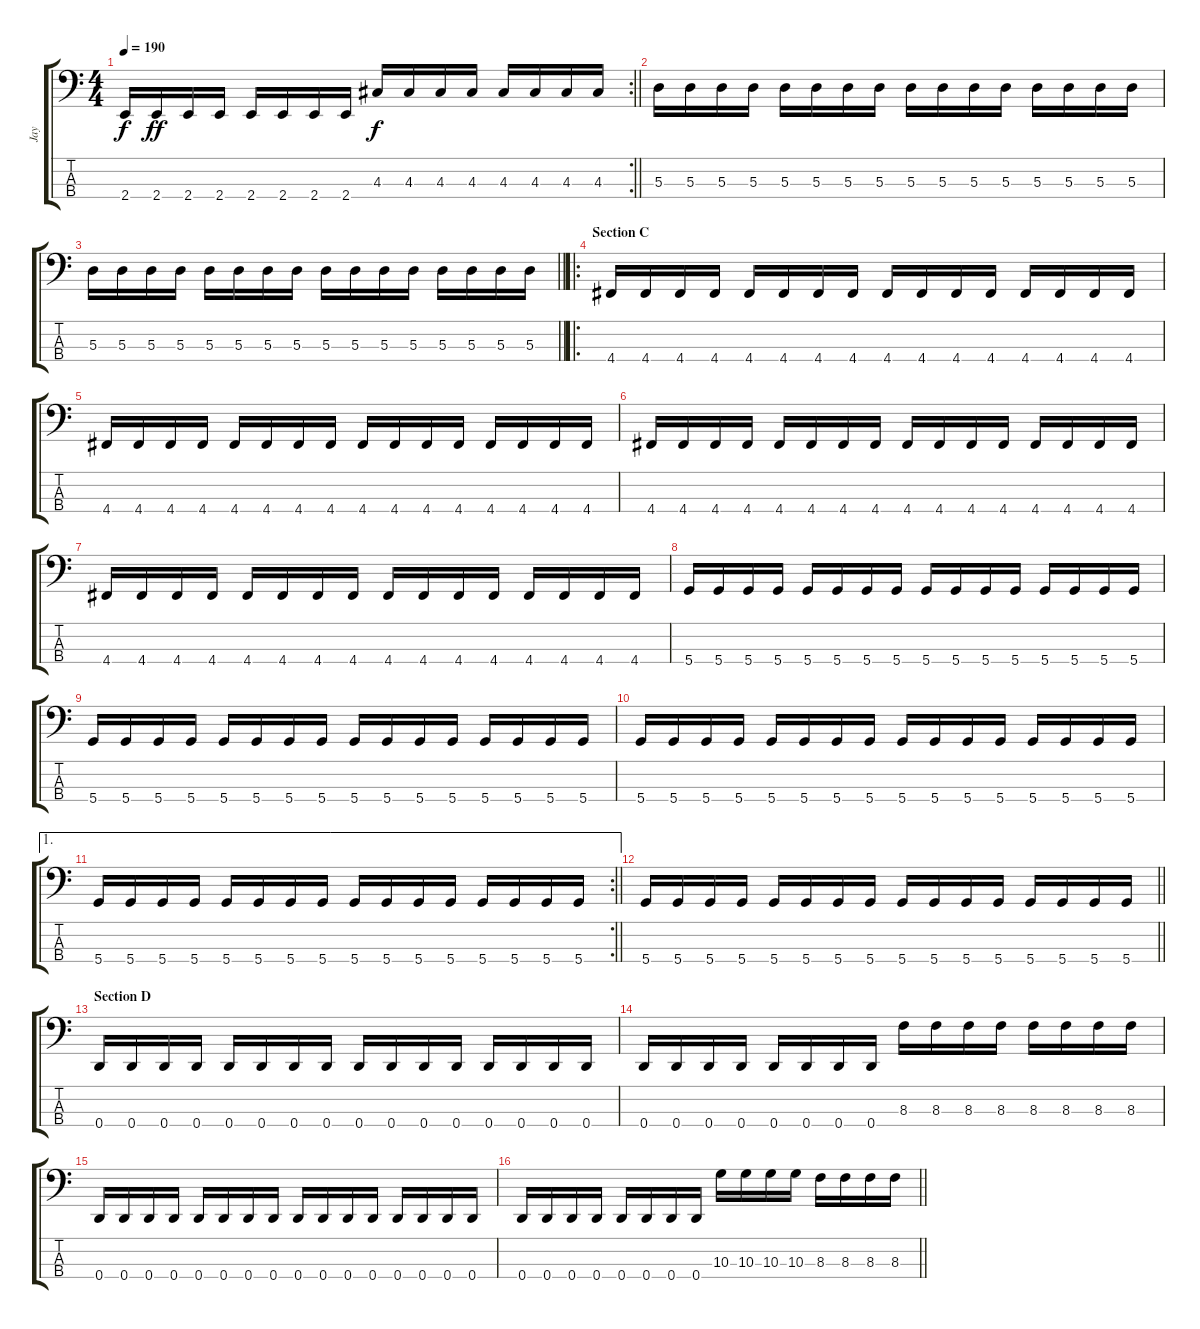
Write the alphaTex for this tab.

\track ("Jay" "Jay") {instrument electricbasspick}
\staff {score tabs}
\tuning (G2 D2 A1 D1) {hide}
\rc 2
\ts (4 4)
\tempo 190
\clef f4
\barLineRight lightlight
\ks c
2.4.16{dy f} 2.4.16{dy ff} 2.4.16 2.4.16 2.4.16 2.4.16 2.4.16 2.4.16 4.3.16{dy f} 4.3.16 4.3.16 4.3.16 4.3.16 4.3.16 4.3.16 4.3.16 |
5.3.16 5.3.16 5.3.16 5.3.16 5.3.16 5.3.16 5.3.16 5.3.16 5.3.16 5.3.16 5.3.16 5.3.16 5.3.16 5.3.16 5.3.16 5.3.16 |
\barLineRight lightlight
5.3.16 5.3.16 5.3.16 5.3.16 5.3.16 5.3.16 5.3.16 5.3.16 5.3.16 5.3.16 5.3.16 5.3.16 5.3.16 5.3.16 5.3.16 5.3.16 |
\ro
\section ("" "Section C")
4.4.16 4.4.16 4.4.16 4.4.16 4.4.16 4.4.16 4.4.16 4.4.16 4.4.16 4.4.16 4.4.16 4.4.16 4.4.16 4.4.16 4.4.16 4.4.16 |
4.4.16 4.4.16 4.4.16 4.4.16 4.4.16 4.4.16 4.4.16 4.4.16 4.4.16 4.4.16 4.4.16 4.4.16 4.4.16 4.4.16 4.4.16 4.4.16 |
4.4.16 4.4.16 4.4.16 4.4.16 4.4.16 4.4.16 4.4.16 4.4.16 4.4.16 4.4.16 4.4.16 4.4.16 4.4.16 4.4.16 4.4.16 4.4.16 |
4.4.16 4.4.16 4.4.16 4.4.16 4.4.16 4.4.16 4.4.16 4.4.16 4.4.16 4.4.16 4.4.16 4.4.16 4.4.16 4.4.16 4.4.16 4.4.16 |
5.4.16 5.4.16 5.4.16 5.4.16 5.4.16 5.4.16 5.4.16 5.4.16 5.4.16 5.4.16 5.4.16 5.4.16 5.4.16 5.4.16 5.4.16 5.4.16 |
5.4.16 5.4.16 5.4.16 5.4.16 5.4.16 5.4.16 5.4.16 5.4.16 5.4.16 5.4.16 5.4.16 5.4.16 5.4.16 5.4.16 5.4.16 5.4.16 |
5.4.16 5.4.16 5.4.16 5.4.16 5.4.16 5.4.16 5.4.16 5.4.16 5.4.16 5.4.16 5.4.16 5.4.16 5.4.16 5.4.16 5.4.16 5.4.16 |
\ae 1
\rc 2
\barLineRight lightlight
5.4.16 5.4.16 5.4.16 5.4.16 5.4.16 5.4.16 5.4.16 5.4.16 5.4.16 5.4.16 5.4.16 5.4.16 5.4.16 5.4.16 5.4.16 5.4.16 |
\barLineRight lightlight
5.4.16 5.4.16 5.4.16 5.4.16 5.4.16 5.4.16 5.4.16 5.4.16 5.4.16 5.4.16 5.4.16 5.4.16 5.4.16 5.4.16 5.4.16 5.4.16 |
\section ("" "Section D")
0.4.16 0.4.16 0.4.16 0.4.16 0.4.16 0.4.16 0.4.16 0.4.16 0.4.16 0.4.16 0.4.16 0.4.16 0.4.16 0.4.16 0.4.16 0.4.16 |
0.4.16 0.4.16 0.4.16 0.4.16 0.4.16 0.4.16 0.4.16 0.4.16 8.3.16 8.3.16 8.3.16 8.3.16 8.3.16 8.3.16 8.3.16 8.3.16 |
0.4.16 0.4.16 0.4.16 0.4.16 0.4.16 0.4.16 0.4.16 0.4.16 0.4.16 0.4.16 0.4.16 0.4.16 0.4.16 0.4.16 0.4.16 0.4.16 |
\barLineRight lightlight
0.4.16 0.4.16 0.4.16 0.4.16 0.4.16 0.4.16 0.4.16 0.4.16 10.3.16 10.3.16 10.3.16 10.3.16 8.3.16 8.3.16 8.3.16 8.3.16
